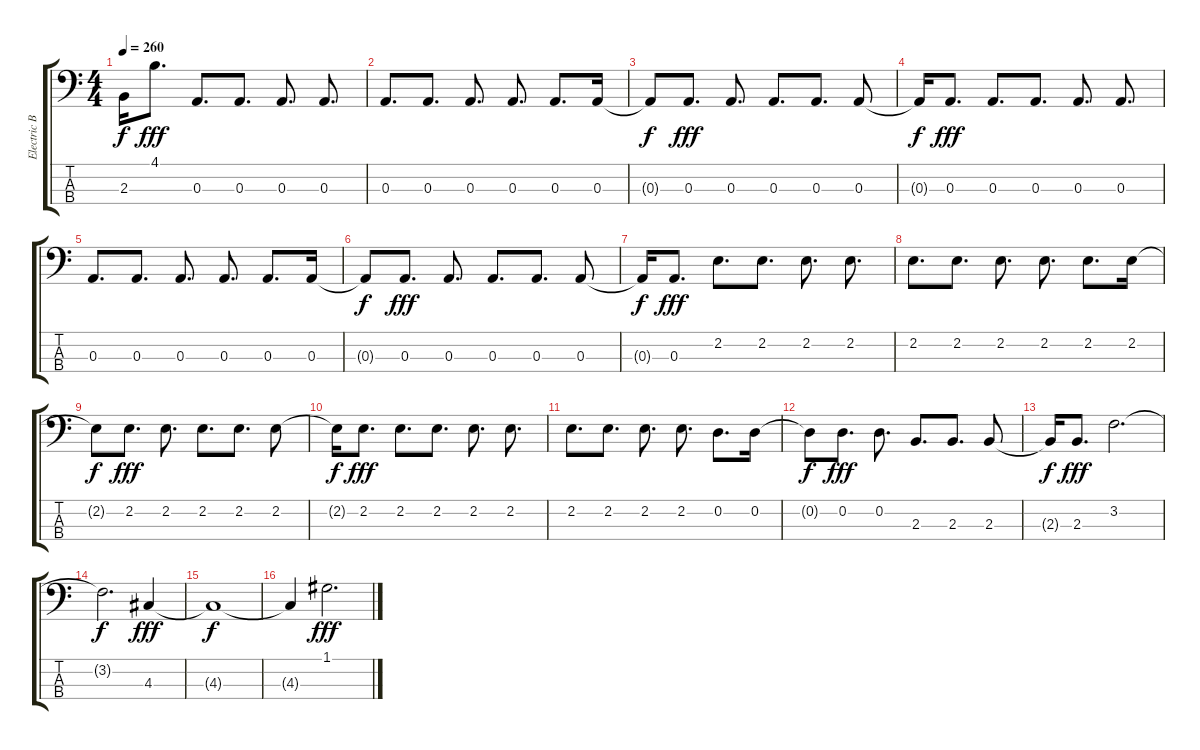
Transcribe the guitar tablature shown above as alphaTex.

\track ("Electric Bass" "Electric B") {instrument electricbassfinger}
\staff {score tabs}
\tuning (G2 D2 A1 E1) {hide}
\ts (4 4)
\tempo 260
\clef f4
\ks c
2.3{t}.16{dy f} 4.1.8{d dy fff} 0.3.8{d} 0.3.8{d} 0.3.8{d} 0.3.8{d} |
0.3.8{d} 0.3.8{d} 0.3.8{d} 0.3.8{d} 0.3.8{d} 0.3.16 |
0.3{t}.8{dy f} 0.3.8{d dy fff} 0.3.8{d} 0.3.8{d} 0.3.8{d} 0.3.8 |
0.3{t}.16{dy f} 0.3.8{d dy fff} 0.3.8{d} 0.3.8{d} 0.3.8{d} 0.3.8{d} |
0.3.8{d} 0.3.8{d} 0.3.8{d} 0.3.8{d} 0.3.8{d} 0.3.16 |
0.3{t}.8{dy f} 0.3.8{d dy fff} 0.3.8{d} 0.3.8{d} 0.3.8{d} 0.3.8 |
0.3{t}.16{dy f} 0.3.8{d dy fff} 2.2.8{d} 2.2.8{d} 2.2.8{d} 2.2.8{d} |
2.2.8{d} 2.2.8{d} 2.2.8{d} 2.2.8{d} 2.2.8{d} 2.2.16 |
2.2{t}.8{dy f} 2.2.8{d dy fff} 2.2.8{d} 2.2.8{d} 2.2.8{d} 2.2.8 |
2.2{t}.16{dy f} 2.2.8{d dy fff} 2.2.8{d} 2.2.8{d} 2.2.8{d} 2.2.8{d} |
2.2.8{d} 2.2.8{d} 2.2.8{d} 2.2.8{d} 0.2.8{d} 0.2.16 |
0.2{t}.8{dy f} 0.2.8{d dy fff} 0.2.8{d} 2.3.8{d} 2.3.8{d} 2.3.8 |
2.3{t}.16{dy f} 2.3.8{d dy fff} 3.2.2{d} |
3.2{t}.2{d dy f} 4.3.4{dy fff} |
4.3{t}.1{dy f} |
4.3{t}.4 1.1.2{d dy fff}
